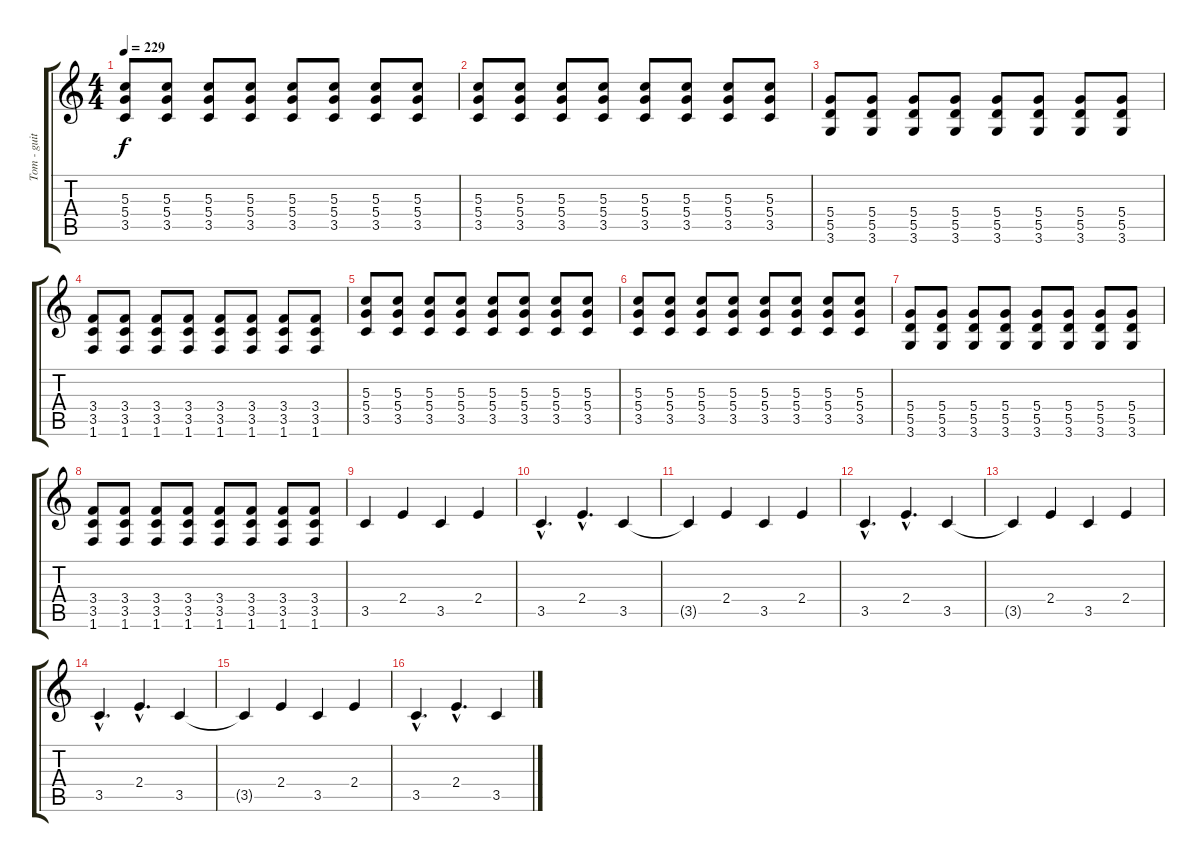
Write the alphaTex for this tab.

\track ("Tom - guitar" "Tom - guit") {instrument distortionguitar}
\staff {score tabs}
\tuning (E4 B3 G3 D3 A2 E2) {hide}
\ts (4 4)
\tempo 229
\clef g2
\ks c
(5.3 5.4 3.5).8{dy f} (5.3 5.4 3.5).8 (5.3 5.4 3.5).8 (5.3 5.4 3.5).8 (5.3 5.4 3.5).8 (5.3 5.4 3.5).8 (5.3 5.4 3.5).8 (5.3 5.4 3.5).8 |
(5.3 5.4 3.5).8 (5.3 5.4 3.5).8 (5.3 5.4 3.5).8 (5.3 5.4 3.5).8 (5.3 5.4 3.5).8 (5.3 5.4 3.5).8 (5.3 5.4 3.5).8 (5.3 5.4 3.5).8 |
(5.4 5.5 3.6).8 (5.4 5.5 3.6).8 (5.4 5.5 3.6).8 (5.4 5.5 3.6).8 (5.4 5.5 3.6).8 (5.4 5.5 3.6).8 (5.4 5.5 3.6).8 (5.4 5.5 3.6).8 |
(3.4 3.5 1.6).8 (3.4 3.5 1.6).8 (3.4 3.5 1.6).8 (3.4 3.5 1.6).8 (3.4 3.5 1.6).8 (3.4 3.5 1.6).8 (3.4 3.5 1.6).8 (3.4 3.5 1.6).8 |
(5.3 5.4 3.5).8 (5.3 5.4 3.5).8 (5.3 5.4 3.5).8 (5.3 5.4 3.5).8 (5.3 5.4 3.5).8 (5.3 5.4 3.5).8 (5.3 5.4 3.5).8 (5.3 5.4 3.5).8 |
(5.3 5.4 3.5).8 (5.3 5.4 3.5).8 (5.3 5.4 3.5).8 (5.3 5.4 3.5).8 (5.3 5.4 3.5).8 (5.3 5.4 3.5).8 (5.3 5.4 3.5).8 (5.3 5.4 3.5).8 |
(5.4 5.5 3.6).8 (5.4 5.5 3.6).8 (5.4 5.5 3.6).8 (5.4 5.5 3.6).8 (5.4 5.5 3.6).8 (5.4 5.5 3.6).8 (5.4 5.5 3.6).8 (5.4 5.5 3.6).8 |
(3.4 3.5 1.6).8 (3.4 3.5 1.6).8 (3.4 3.5 1.6).8 (3.4 3.5 1.6).8 (3.4 3.5 1.6).8 (3.4 3.5 1.6).8 (3.4 3.5 1.6).8 (3.4 3.5 1.6).8 |
3.5.4 2.4.4 3.5.4 2.4.4 |
3.5{hac}.4{d} 2.4{hac}.4{d} 3.5.4 |
3.5{t}.4 2.4.4 3.5.4 2.4.4 |
3.5{hac}.4{d} 2.4{hac}.4{d} 3.5.4 |
3.5{t}.4 2.4.4 3.5.4 2.4.4 |
3.5{hac}.4{d} 2.4{hac}.4{d} 3.5.4 |
3.5{t}.4 2.4.4 3.5.4 2.4.4 |
3.5{hac}.4{d} 2.4{hac}.4{d} 3.5.4
